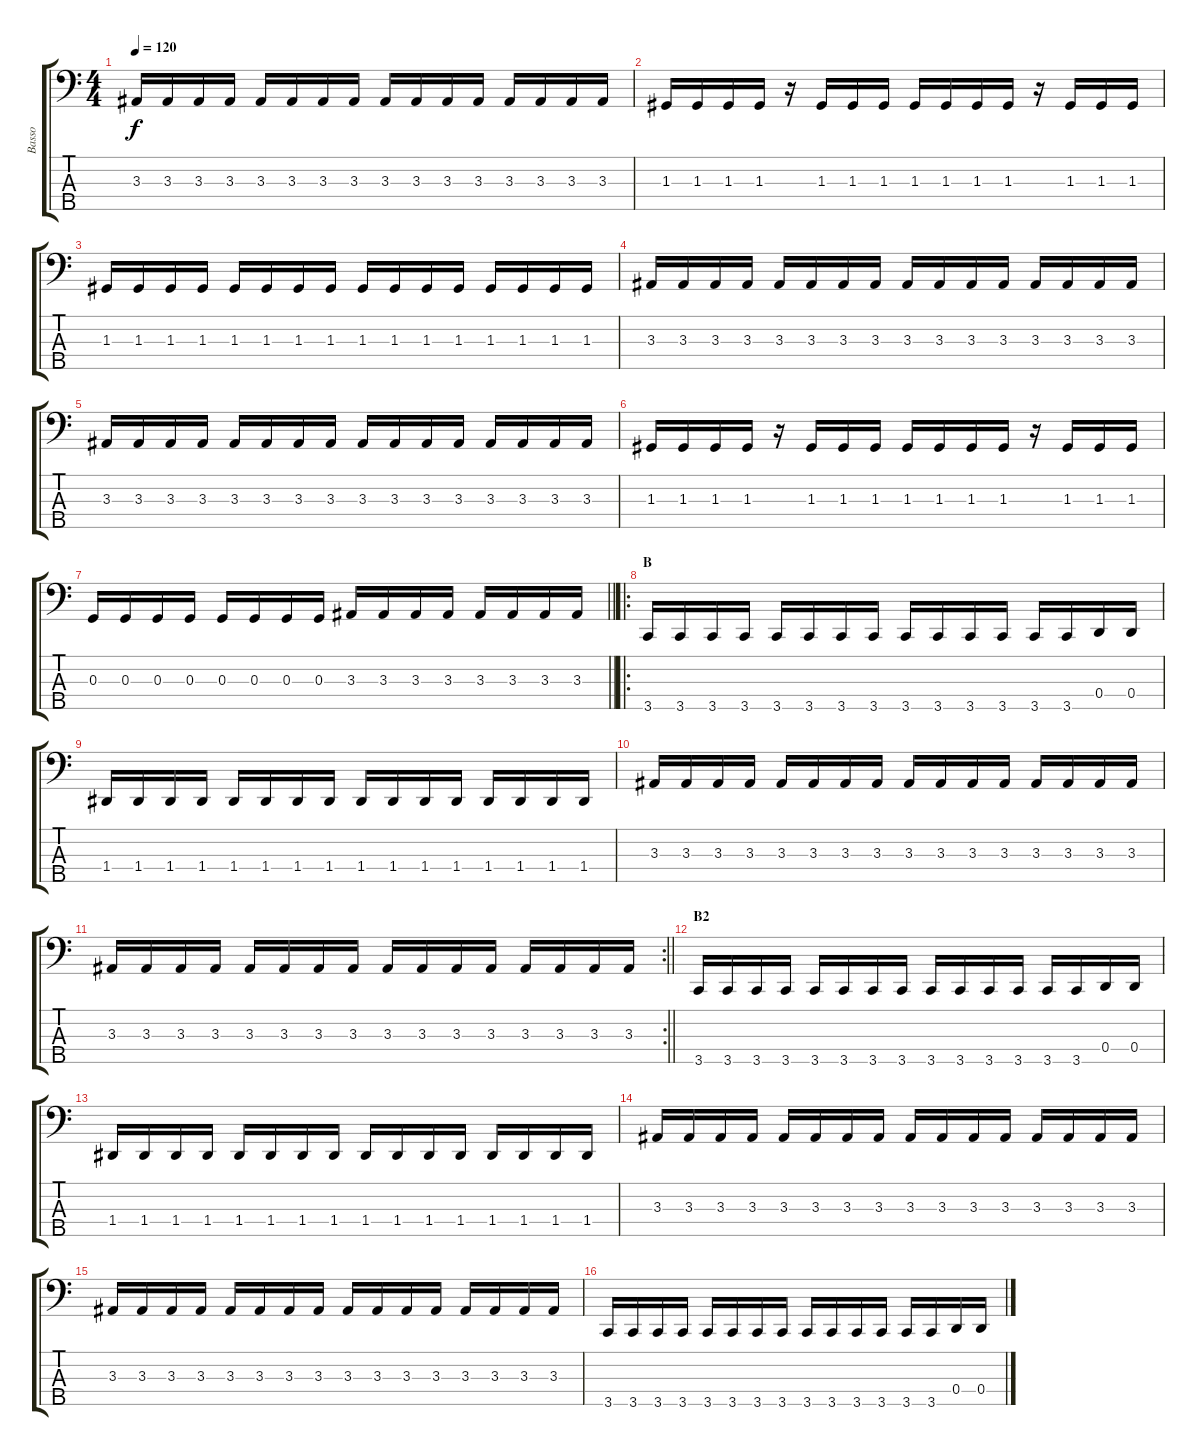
\track ("Basso" "Basso") {instrument electricbassfinger}
\staff {score tabs}
\tuning (F2 C2 G1 D1 A0) {hide}
\ts (4 4)
\tempo 120
\clef f4
\ks c
3.3.16{dy f} 3.3.16 3.3.16 3.3.16 3.3.16 3.3.16 3.3.16 3.3.16 3.3.16 3.3.16 3.3.16 3.3.16 3.3.16 3.3.16 3.3.16 3.3.16 |
1.3.16 1.3.16 1.3.16 1.3.16 r.16 1.3.16 1.3.16 1.3.16 1.3.16 1.3.16 1.3.16 1.3.16 r.16 1.3.16 1.3.16 1.3.16 |
1.3.16 1.3.16 1.3.16 1.3.16 1.3.16 1.3.16 1.3.16 1.3.16 1.3.16 1.3.16 1.3.16 1.3.16 1.3.16 1.3.16 1.3.16 1.3.16 |
3.3.16 3.3.16 3.3.16 3.3.16 3.3.16 3.3.16 3.3.16 3.3.16 3.3.16 3.3.16 3.3.16 3.3.16 3.3.16 3.3.16 3.3.16 3.3.16 |
3.3.16 3.3.16 3.3.16 3.3.16 3.3.16 3.3.16 3.3.16 3.3.16 3.3.16 3.3.16 3.3.16 3.3.16 3.3.16 3.3.16 3.3.16 3.3.16 |
1.3.16 1.3.16 1.3.16 1.3.16 r.16 1.3.16 1.3.16 1.3.16 1.3.16 1.3.16 1.3.16 1.3.16 r.16 1.3.16 1.3.16 1.3.16 |
\barLineRight lightlight
0.3.16 0.3.16 0.3.16 0.3.16 0.3.16 0.3.16 0.3.16 0.3.16 3.3.16 3.3.16 3.3.16 3.3.16 3.3.16 3.3.16 3.3.16 3.3.16 |
\ro
\section ("" "B")
3.5.16 3.5.16 3.5.16 3.5.16 3.5.16 3.5.16 3.5.16 3.5.16 3.5.16 3.5.16 3.5.16 3.5.16 3.5.16 3.5.16 0.4.16 0.4.16 |
1.4.16 1.4.16 1.4.16 1.4.16 1.4.16 1.4.16 1.4.16 1.4.16 1.4.16 1.4.16 1.4.16 1.4.16 1.4.16 1.4.16 1.4.16 1.4.16 |
3.3.16 3.3.16 3.3.16 3.3.16 3.3.16 3.3.16 3.3.16 3.3.16 3.3.16 3.3.16 3.3.16 3.3.16 3.3.16 3.3.16 3.3.16 3.3.16 |
\rc 2
\barLineRight lightlight
3.3.16 3.3.16 3.3.16 3.3.16 3.3.16 3.3.16 3.3.16 3.3.16 3.3.16 3.3.16 3.3.16 3.3.16 3.3.16 3.3.16 3.3.16 3.3.16 |
\section ("" "B2")
3.5.16 3.5.16 3.5.16 3.5.16 3.5.16 3.5.16 3.5.16 3.5.16 3.5.16 3.5.16 3.5.16 3.5.16 3.5.16 3.5.16 0.4.16 0.4.16 |
1.4.16 1.4.16 1.4.16 1.4.16 1.4.16 1.4.16 1.4.16 1.4.16 1.4.16 1.4.16 1.4.16 1.4.16 1.4.16 1.4.16 1.4.16 1.4.16 |
3.3.16 3.3.16 3.3.16 3.3.16 3.3.16 3.3.16 3.3.16 3.3.16 3.3.16 3.3.16 3.3.16 3.3.16 3.3.16 3.3.16 3.3.16 3.3.16 |
3.3.16 3.3.16 3.3.16 3.3.16 3.3.16 3.3.16 3.3.16 3.3.16 3.3.16 3.3.16 3.3.16 3.3.16 3.3.16 3.3.16 3.3.16 3.3.16 |
3.5.16 3.5.16 3.5.16 3.5.16 3.5.16 3.5.16 3.5.16 3.5.16 3.5.16 3.5.16 3.5.16 3.5.16 3.5.16 3.5.16 0.4.16 0.4.16
